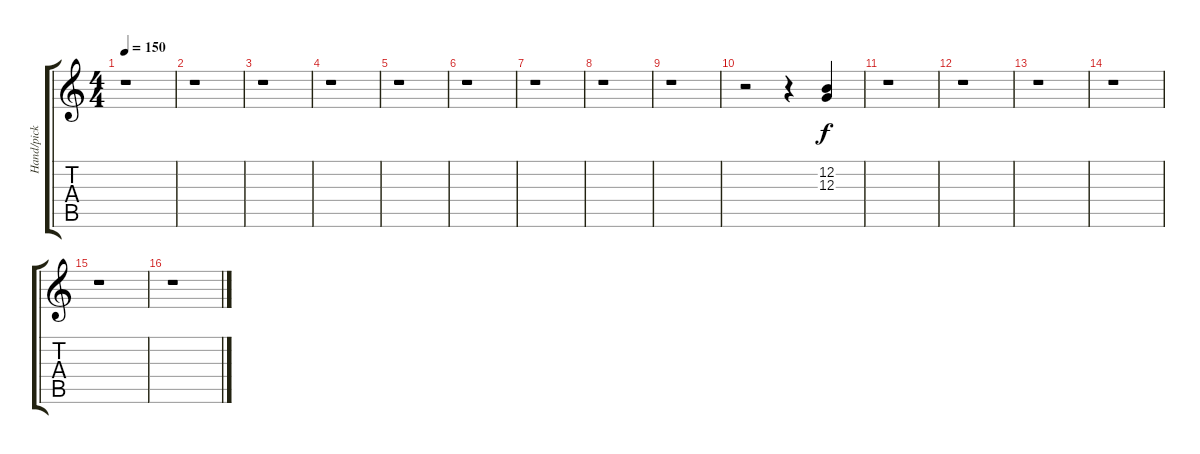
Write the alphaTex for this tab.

\track ("Hand/pick scrapes" "Hand/pick ") {instrument guitarfretnoise}
\staff {score tabs}
\tuning (E4 B3 G3 D3 A2 E2) {hide}
\ts (4 4)
\tempo 150
\clef g2
\ks c
r.1{dy f} |
r.1 |
r.1 |
r.1 |
r.1 |
r.1 |
r.1 |
r.1 |
r.1 |
r.2 r.4 (12.2 12.3).4 |
r.1 |
r.1 |
r.1 |
r.1 |
r.1 |
r.1
